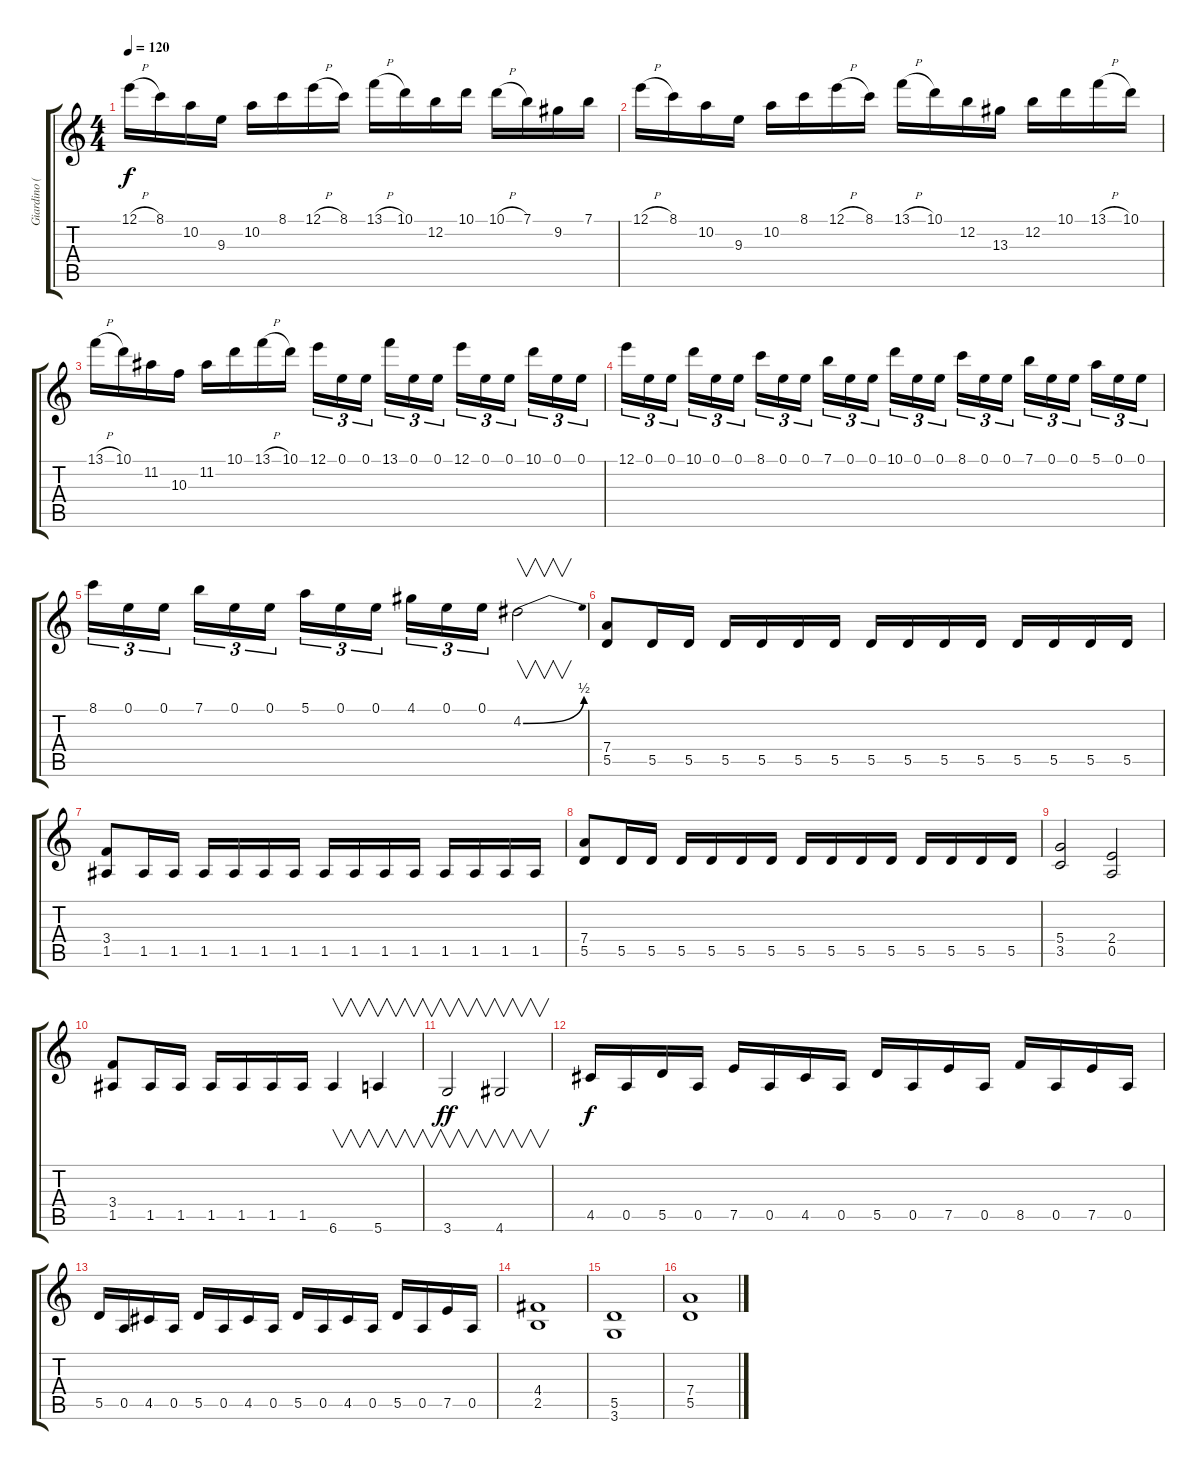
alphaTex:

\track ("Giardino (Solos)" "Giardino (") {instrument overdrivenguitar}
\staff {score tabs}
\tuning (E4 B3 G3 D3 A2 E2) {hide}
\ts (4 4)
\tempo 120
\clef g2
\ks c
12.1{h}.16{dy f} 8.1.16 10.2.16 9.3.16 10.2.16 8.1.16 12.1{h}.16 8.1.16 13.1{h}.16 10.1.16 12.2.16 10.1.16 10.1{h}.16 7.1.16 9.2.16 7.1.16 |
12.1{h}.16 8.1.16 10.2.16 9.3.16 10.2.16 8.1.16 12.1{h}.16 8.1.16 13.1{h}.16 10.1.16 12.2.16 13.3.16 12.2.16 10.1.16 13.1{h}.16 10.1.16 |
13.1{h}.16 10.1.16 11.2.16 10.3.16 11.2.16 10.1.16 13.1{h}.16 10.1.16 12.1.16{tu (3 2)} 0.1.16{tu (3 2)} 0.1.16{tu (3 2)} 13.1.16{tu (3 2)} 0.1.16{tu (3 2)} 0.1.16{tu (3 2)} 12.1.16{tu (3 2)} 0.1.16{tu (3 2)} 0.1.16{tu (3 2)} 10.1.16{tu (3 2)} 0.1.16{tu (3 2)} 0.1.16{tu (3 2)} |
12.1.16{tu (3 2)} 0.1.16{tu (3 2)} 0.1.16{tu (3 2)} 10.1.16{tu (3 2)} 0.1.16{tu (3 2)} 0.1.16{tu (3 2)} 8.1.16{tu (3 2)} 0.1.16{tu (3 2)} 0.1.16{tu (3 2)} 7.1.16{tu (3 2)} 0.1.16{tu (3 2)} 0.1.16{tu (3 2)} 10.1.16{tu (3 2)} 0.1.16{tu (3 2)} 0.1.16{tu (3 2)} 8.1.16{tu (3 2)} 0.1.16{tu (3 2)} 0.1.16{tu (3 2)} 7.1.16{tu (3 2)} 0.1.16{tu (3 2)} 0.1.16{tu (3 2)} 5.1.16{tu (3 2)} 0.1.16{tu (3 2)} 0.1.16{tu (3 2)} |
8.1.16{tu (3 2)} 0.1.16{tu (3 2)} 0.1.16{tu (3 2)} 7.1.16{tu (3 2)} 0.1.16{tu (3 2)} 0.1.16{tu (3 2)} 5.1.16{tu (3 2)} 0.1.16{tu (3 2)} 0.1.16{tu (3 2)} 4.1.16{tu (3 2)} 0.1.16{tu (3 2)} 0.1.16{tu (3 2)} 4.2{be (bend 0 0 60 2)}.2{v} |
(7.4 5.5).8 5.5.16 5.5.16 5.5.16 5.5.16 5.5.16 5.5.16 5.5.16 5.5.16 5.5.16 5.5.16 5.5.16 5.5.16 5.5.16 5.5.16 |
(3.4 1.5).8 1.5.16 1.5.16 1.5.16 1.5.16 1.5.16 1.5.16 1.5.16 1.5.16 1.5.16 1.5.16 1.5.16 1.5.16 1.5.16 1.5.16 |
(7.4 5.5).8 5.5.16 5.5.16 5.5.16 5.5.16 5.5.16 5.5.16 5.5.16 5.5.16 5.5.16 5.5.16 5.5.16 5.5.16 5.5.16 5.5.16 |
(5.4 3.5).2 (2.4 0.5).2 |
(3.4 1.5).8 1.5.16 1.5.16 1.5.16 1.5.16 1.5.16 1.5.16 6.6.4{v} 5.6.4{v} |
3.6.2{v dy ff} 4.6.2{v} |
4.5.16{dy f} 0.5.16 5.5.16 0.5.16 7.5.16 0.5.16 4.5.16 0.5.16 5.5.16 0.5.16 7.5.16 0.5.16 8.5.16 0.5.16 7.5.16 0.5.16 |
5.5.16 0.5.16 4.5.16 0.5.16 5.5.16 0.5.16 4.5.16 0.5.16 5.5.16 0.5.16 4.5.16 0.5.16 5.5.16 0.5.16 7.5.16 0.5.16 |
(4.4 2.5).1 |
(5.5 3.6).1 |
(7.4 5.5).1
